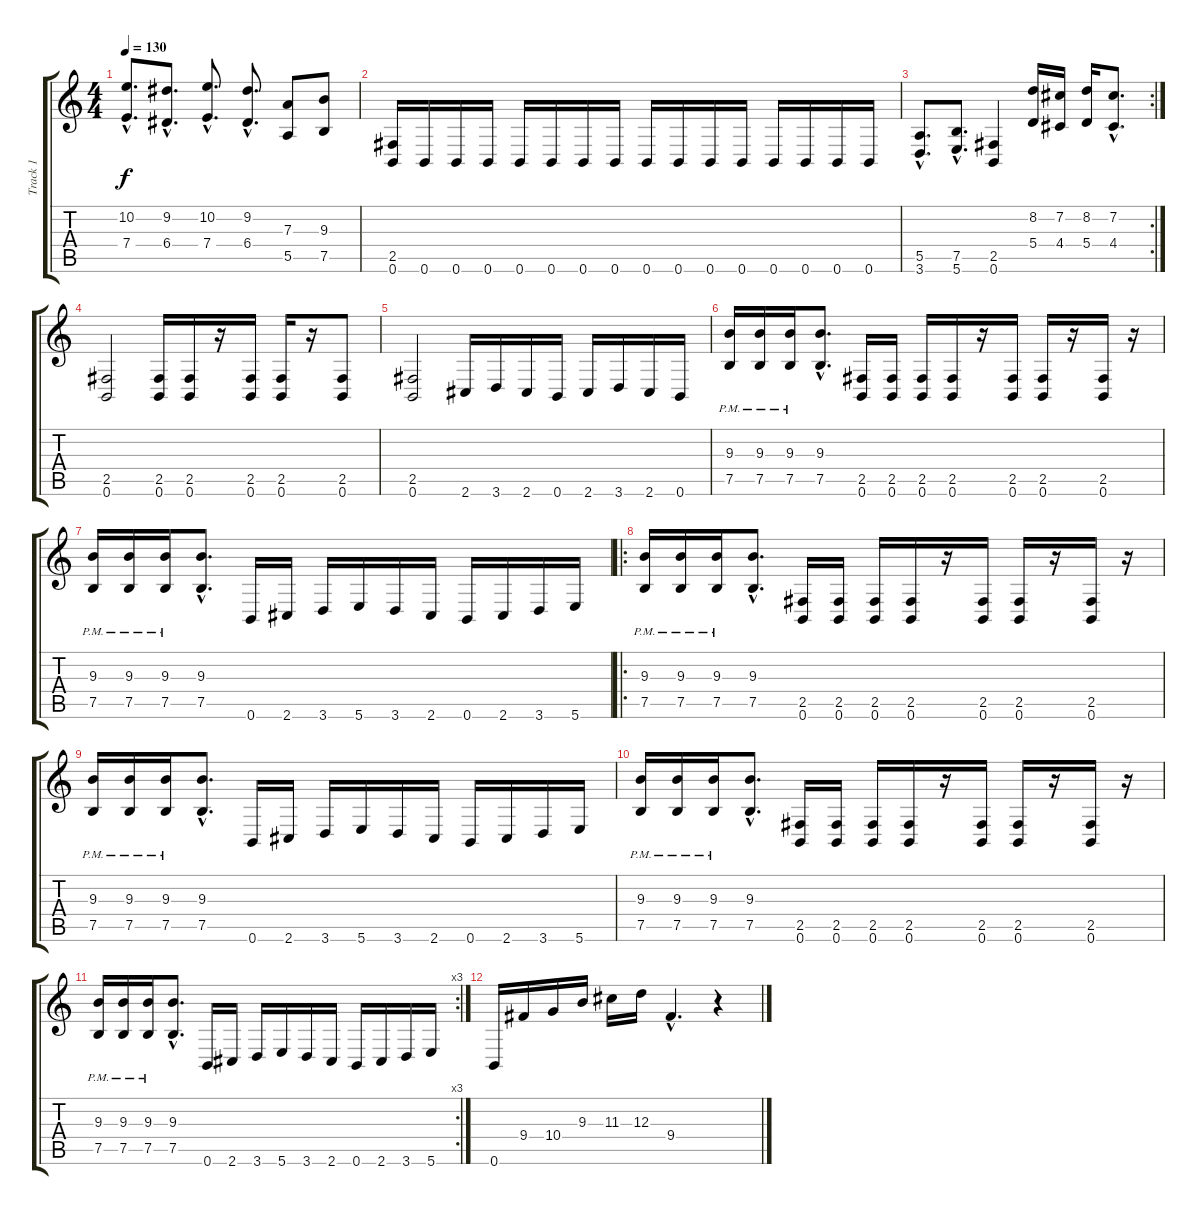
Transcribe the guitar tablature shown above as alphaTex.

\track ("Track 1" "Track 1") {instrument distortionguitar}
\staff {score tabs}
\tuning (B3 Gb3 D3 A2 E2 B1) {hide}
\ts (4 4)
\tempo 130
\clef g2
\ks c
(10.2{hac} 7.4{hac}).8{d dy f} (9.2{hac} 6.4{hac}).8{d} (10.2{hac} 7.4{hac}).8{d} (9.2{hac} 6.4{hac}).8{d} (7.3 5.5).8 (9.3 7.5).8 |
(2.5 0.6).16 0.6.16 0.6.16 0.6.16 0.6.16 0.6.16 0.6.16 0.6.16 0.6.16 0.6.16 0.6.16 0.6.16 0.6.16 0.6.16 0.6.16 0.6.16 |
\rc 2
(5.5{hac} 3.6{hac}).8{d} (7.5{hac} 5.6{hac}).8{d} (2.5 0.6).4 (8.2 5.4).16 (7.2 4.4).16 (8.2 5.4).16 (7.2{hac} 4.4{hac}).8{d} |
(2.5 0.6).2 (2.5 0.6).16 (2.5 0.6).16 r.16 (2.5 0.6).16 (2.5 0.6).16 r.16 (2.5 0.6).8 |
(2.5 0.6).2 2.6.16 3.6.16 2.6.16 0.6.16 2.6.16 3.6.16 2.6.16 0.6.16 |
(9.3{pm} 7.5{pm}).16 (9.3{pm} 7.5{pm}).16 (9.3{pm} 7.5{pm}).16 (9.3{hac} 7.5{hac}).8{d} (2.5 0.6).16 (2.5 0.6).16 (2.5 0.6).16 (2.5 0.6).16 r.16 (2.5 0.6).16 (2.5 0.6).16 r.16 (2.5 0.6).16 r.16 |
(9.3{pm} 7.5{pm}).16 (9.3{pm} 7.5{pm}).16 (9.3{pm} 7.5{pm}).16 (9.3{hac} 7.5{hac}).8{d} 0.6.16 2.6.16 3.6.16 5.6.16 3.6.16 2.6.16 0.6.16 2.6.16 3.6.16 5.6.16 |
\ro
(9.3{pm} 7.5{pm}).16 (9.3{pm} 7.5{pm}).16 (9.3{pm} 7.5{pm}).16 (9.3{hac} 7.5{hac}).8{d} (2.5 0.6).16 (2.5 0.6).16 (2.5 0.6).16 (2.5 0.6).16 r.16 (2.5 0.6).16 (2.5 0.6).16 r.16 (2.5 0.6).16 r.16 |
(9.3{pm} 7.5{pm}).16 (9.3{pm} 7.5{pm}).16 (9.3{pm} 7.5{pm}).16 (9.3{hac} 7.5{hac}).8{d} 0.6.16 2.6.16 3.6.16 5.6.16 3.6.16 2.6.16 0.6.16 2.6.16 3.6.16 5.6.16 |
(9.3{pm} 7.5{pm}).16 (9.3{pm} 7.5{pm}).16 (9.3{pm} 7.5{pm}).16 (9.3{hac} 7.5{hac}).8{d} (2.5 0.6).16 (2.5 0.6).16 (2.5 0.6).16 (2.5 0.6).16 r.16 (2.5 0.6).16 (2.5 0.6).16 r.16 (2.5 0.6).16 r.16 |
\rc 3
(9.3{pm} 7.5{pm}).16 (9.3{pm} 7.5{pm}).16 (9.3{pm} 7.5{pm}).16 (9.3{hac} 7.5{hac}).8{d} 0.6.16 2.6.16 3.6.16 5.6.16 3.6.16 2.6.16 0.6.16 2.6.16 3.6.16 5.6.16 |
0.6.16 9.4.16 10.4.16 9.3.16 11.3.16 12.3.16 9.4{hac}.4{d} r.4
